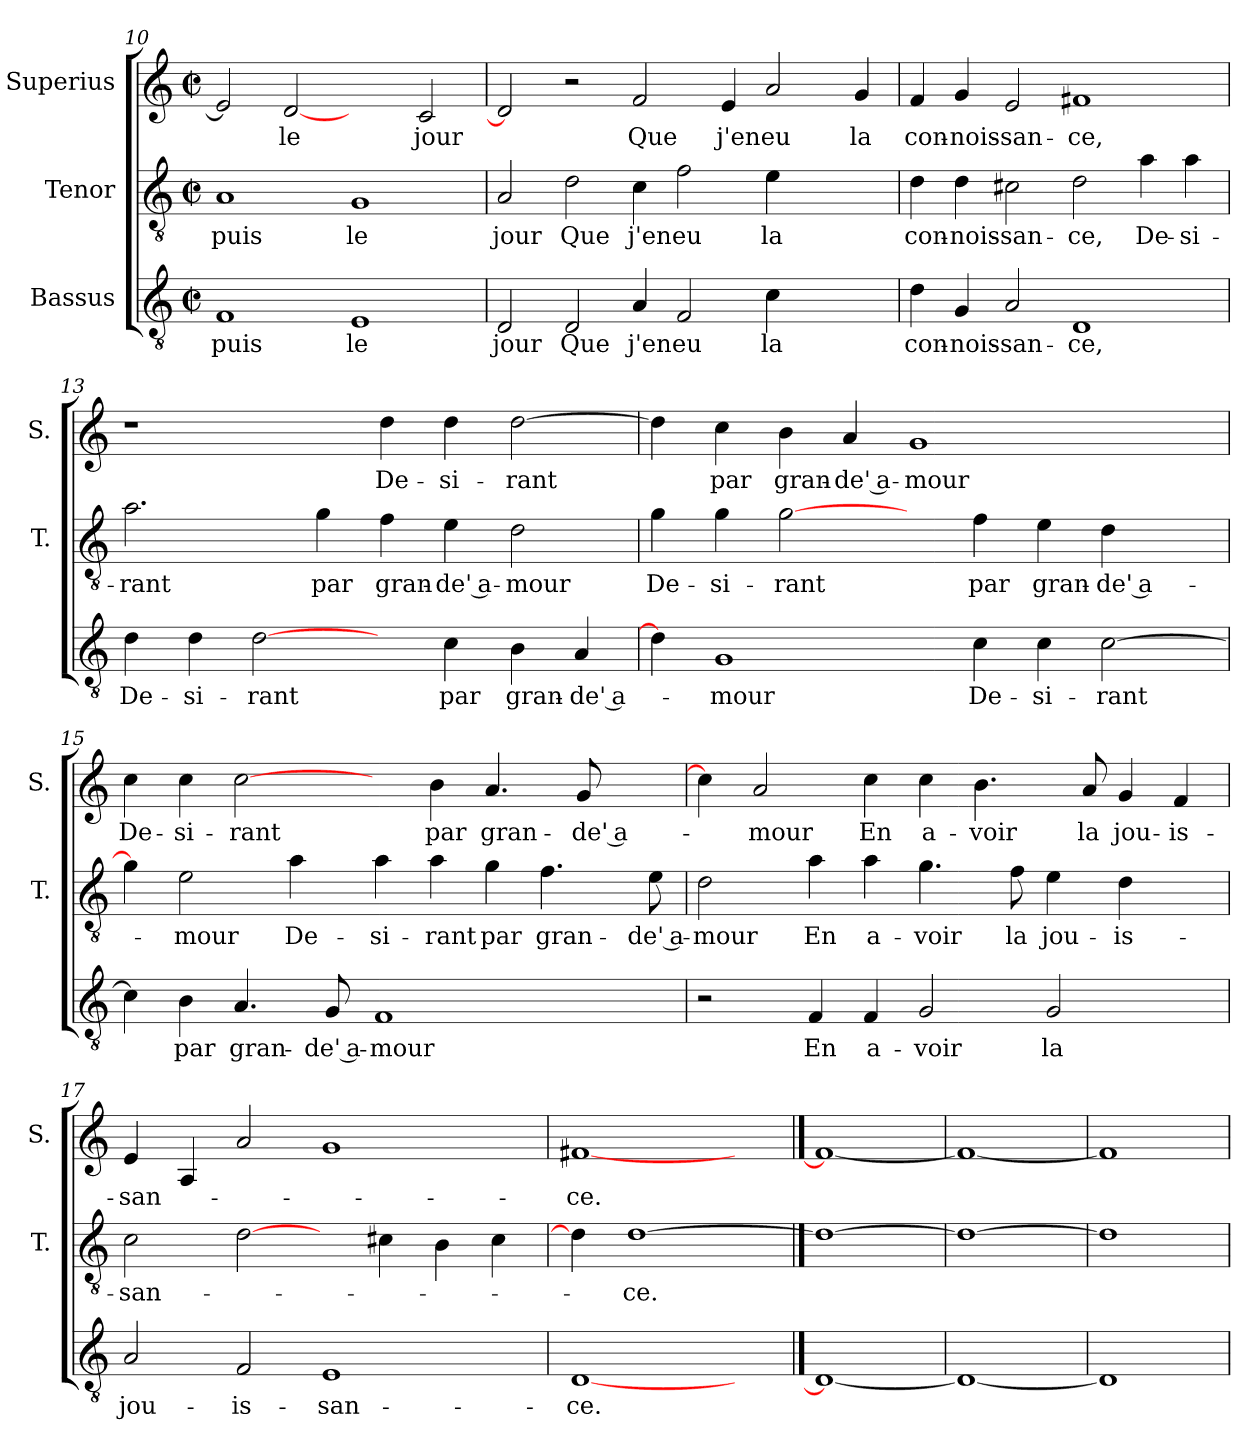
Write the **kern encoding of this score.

**kern	**text	**kern	**text	**kern	**text
*part3	*part3	*part2	*part2	*part1	*part1
*staff3	*staff3	*staff2	*staff2	*staff1	*staff1
*I"Bassus	*	*I"Tenor	*	*I"Superius	*
*	*	*I'T.	*	*I'S.	*
!!LO:LB:g=z
*clefGv2	*	*clefGv2	*	*clefG2	*
*	*	*ITrd7c12	*	*	*
*k[]	*	*k[]	*	*k[]	*
*C:	*	*C:	*	*C:	*
*M2/2	*	*M2/2	*	*M2/2	*
*met(c|)	*	*met(c|)	*	*met(c|)	*
=10	=10	=10	=10	=10	=10
1F/	-puis	1AA/	-puis	2e/]	.
.	.	.	.	[2d/	le
1E/	le	1GG/	le	2ryy	.
.	.	.	.	2c/	jour
=11	=11	=11	=11	=11	=11
2D/	jour	2AA/	jour	2d/]	.
2D/	Que	2D\	Que	2r	.
4A/	j'en	4C\	j'en	2f/	Que
2F/	eu	2F\	eu	.	.
.	.	.	.	4e/	j'en
4c\	la	4E\	la	2a/	eu
2ryy	.	2ryy	.	.	.
.	.	.	.	4g/	la
=12	=12	=12	=12	=12	=12
4d\	con-	4D\	con-	4f/	con-
4G/	-nois-	4D\	-nois-	4g/	-nois-
2A/	-san-	2C#X\	-san-	2e/	-san-
1D/	-ce,	2D\	-ce,	1f#X/	-ce,
.	.	4A\	De-	.	.
.	.	4A\	-si-	.	.
=13	=13	=13	=13	=13	=13
4d\	De-	2.A\	-rant	1r	.
4d\	-si-	.	.	.	.
[2d\	-rant	.	.	.	.
.	.	4G\	par	.	.
4ryy	.	4F\	gran-	4dd\	De-
4c\	par	4E\	-de' a-	4dd\	-si-
4B\	gran-	2D\	-mour	[2dd\	-rant
4A/	-de' a-	.	.	.	.
=14	=14	=14	=14	=14	=14
4d\]	.	4G\	De-	4dd\]	.
1G/	-mour	4G\	-si-	4cc\	par
.	.	[2G\	-rant	4b\	gran-
.	.	.	.	4a/	-de' a-
.	.	4ryy	.	1g/	-mour
4c\	De-	4F\	par	.	.
4c\	-si-	4E\	gran-	.	.
[2c\	-rant	4D\	-de' a-	.	.
.	.	4ryy	.	4ryy	.
!!LO:LB:g=z
=15	=15	=15	=15	=15	=15
4c\]	.	4G\]	.	4cc\	De-
4B\	par	2E\	-mour	4cc\	-si-
4.A/	gran-	.	.	[2cc\	-rant
.	.	4A\	De-	.	.
8G/	-de' a-	.	.	.	.
1F/	-mour	4A\	-si-	4ryy	.
.	.	4A\	-rant	4b\	par
.	.	4G\	par	4.a/	gran-
.	.	4.F\	gran-	.	.
.	.	.	.	8g/	-de' a-
4ryy	.	.	.	4ryy	.
.	.	8E\	-de' a-	.	.
=16	=16	=16	=16	=16	=16
2r	.	2D\	-mour	4cc\]	.
.	.	.	.	2a/	-mour
4F/	En	4A\	En	.	.
4F/	a-	4A\	a-	4cc\	En
2G/	-voir	4.G\	-voir	4cc\	a-
.	.	.	.	4.b\	-voir
.	.	8F\	la	.	.
2G/	la	4E\	jou-	.	.
.	.	.	.	8a/	la
.	.	4D\	-is-	4g/	jou-
4ryy	.	4ryy	.	4f/	-is-
=17	=17	=17	=17	=17	=17
2A/	jou-	2C\	-san-	4e/	-san-
.	.	.	.	4A/	.
2F/	-is-	[2D\	.	2a/	.
1E/	-san-	4ryy	.	1g/	.
.	.	4C#X\	.	.	.
.	.	4BB\	.	.	.
.	.	4C#\	.	.	.
=18	=18	=18	=18	=18	=18
[1D/	-ce.	4D\]	.	[1f#X/	-ce.
.	.	[1D\	-ce.	.	.
4ryy	.	.	.	4ryy	.
==19	==19	==19	==19	==19	==19
1D/_	.	1D\_	.	1f#/_	.
=20	=20	=20	=20	=20	=20
1D/_	.	1D\_	.	1f#/_	.
=21	=21	=21	=21	=21	=21
1D/]	.	1D\]	.	1f#/]	.
=	=	=	=	=	=
*-	*-	*-	*-	*-	*-
